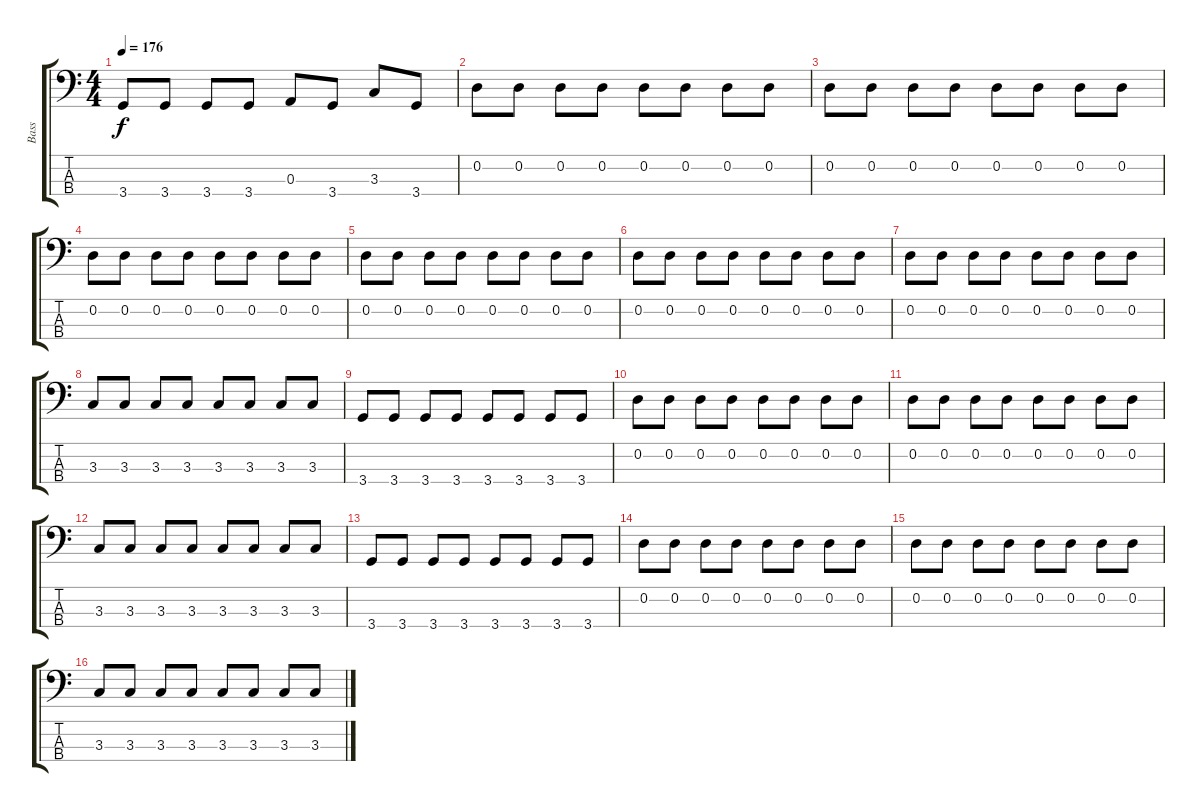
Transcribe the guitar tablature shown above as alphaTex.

\track ("Bass" "Bass") {instrument electricbassfinger}
\staff {score tabs}
\tuning (G2 D2 A1 E1) {hide}
\ts (4 4)
\tempo 176
\clef f4
\ks c
3.4.8{dy f} 3.4.8 3.4.8 3.4.8 0.3.8 3.4.8 3.3.8 3.4.8 |
0.2.8 0.2.8 0.2.8 0.2.8 0.2.8 0.2.8 0.2.8 0.2.8 |
0.2.8 0.2.8 0.2.8 0.2.8 0.2.8 0.2.8 0.2.8 0.2.8 |
0.2.8 0.2.8 0.2.8 0.2.8 0.2.8 0.2.8 0.2.8 0.2.8 |
0.2.8 0.2.8 0.2.8 0.2.8 0.2.8 0.2.8 0.2.8 0.2.8 |
0.2.8 0.2.8 0.2.8 0.2.8 0.2.8 0.2.8 0.2.8 0.2.8 |
0.2.8 0.2.8 0.2.8 0.2.8 0.2.8 0.2.8 0.2.8 0.2.8 |
3.3.8 3.3.8 3.3.8 3.3.8 3.3.8 3.3.8 3.3.8 3.3.8 |
3.4.8 3.4.8 3.4.8 3.4.8 3.4.8 3.4.8 3.4.8 3.4.8 |
0.2.8 0.2.8 0.2.8 0.2.8 0.2.8 0.2.8 0.2.8 0.2.8 |
0.2.8 0.2.8 0.2.8 0.2.8 0.2.8 0.2.8 0.2.8 0.2.8 |
3.3.8 3.3.8 3.3.8 3.3.8 3.3.8 3.3.8 3.3.8 3.3.8 |
3.4.8 3.4.8 3.4.8 3.4.8 3.4.8 3.4.8 3.4.8 3.4.8 |
0.2.8 0.2.8 0.2.8 0.2.8 0.2.8 0.2.8 0.2.8 0.2.8 |
0.2.8 0.2.8 0.2.8 0.2.8 0.2.8 0.2.8 0.2.8 0.2.8 |
3.3.8 3.3.8 3.3.8 3.3.8 3.3.8 3.3.8 3.3.8 3.3.8
